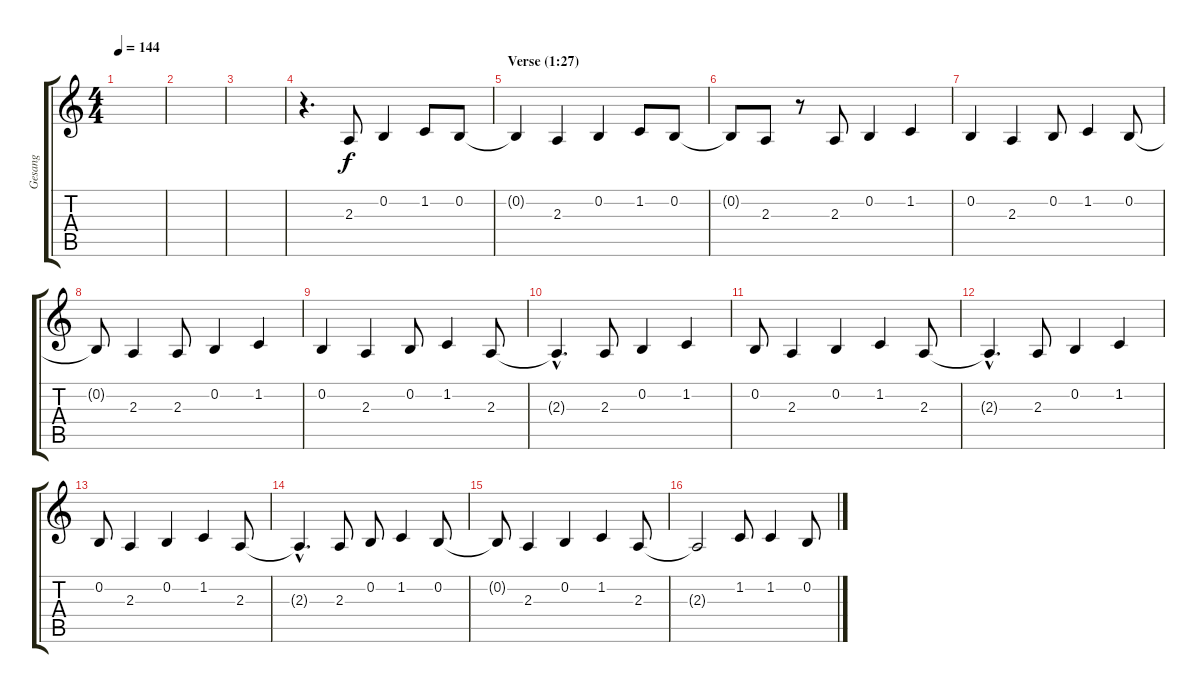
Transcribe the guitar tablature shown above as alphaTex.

\track ("Gesang" "Gesang") {instrument sopranosax}
\staff {score tabs}
\tuning (E4 B3 G3 D3 A2 E2) {hide}
\ts (4 4)
\tempo 144
\clef g2
\ks c
|
|
|
r.4{d} 2.3.8 0.2.4 1.2.8 0.2.8 |
\section ("" "Verse (1:27)")
0.2{t}.4 2.3.4 0.2.4 1.2.8 0.2.8 |
0.2{t}.8 2.3.8 r.8 2.3.8 0.2.4 1.2.4 |
0.2.4 2.3.4 0.2.8 1.2.4 0.2.8 |
0.2{t}.8 2.3.4 2.3.8 0.2.4 1.2.4 |
0.2.4 2.3.4 0.2.8 1.2.4 2.3.8 |
2.3{hac t}.4{d} 2.3.8 0.2.4 1.2.4 |
0.2.8 2.3.4 0.2.4 1.2.4 2.3.8 |
2.3{hac t}.4{d} 2.3.8 0.2.4 1.2.4 |
0.2.8 2.3.4 0.2.4 1.2.4 2.3.8 |
2.3{hac t}.4{d} 2.3.8 0.2.8 1.2.4 0.2.8 |
0.2{t}.8 2.3.4 0.2.4 1.2.4 2.3.8 |
2.3{t}.2 1.2.8 1.2.4 0.2.8
